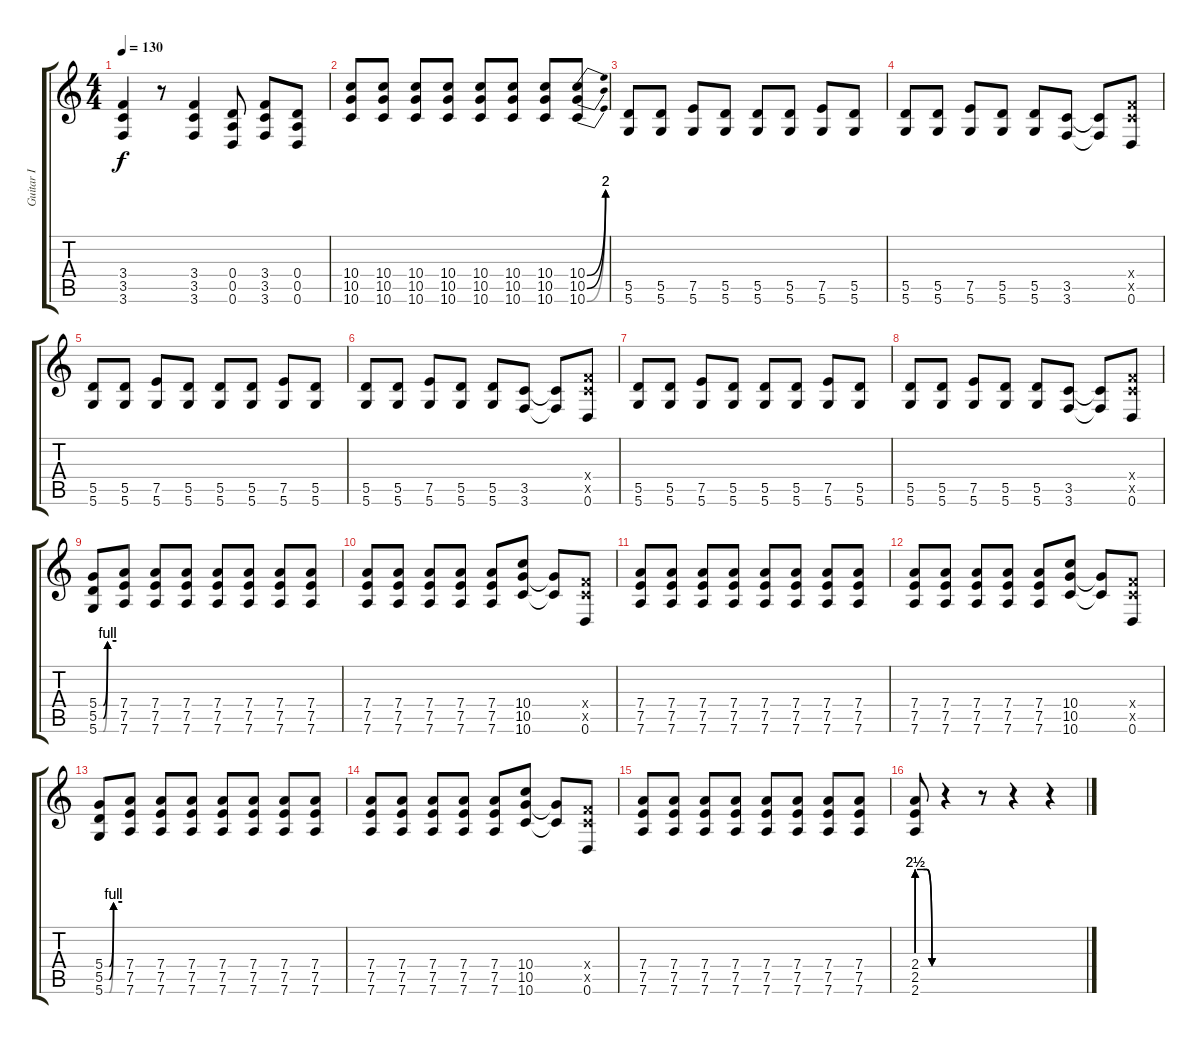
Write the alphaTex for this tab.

\track ("Guitar I" "Guitar I") {instrument distortionguitar}
\staff {score tabs}
\tuning (E4 B3 G3 D3 A2 D2) {hide}
\ts (4 4)
\tempo 130
\clef g2
\ks c
(3.4 3.5 3.6).4{dy f} r.8 (3.4 3.5 3.6).4 (0.4 0.5 0.6).8 (3.4 3.5 3.6).8 (0.4 0.5 0.6).8 |
(10.4 10.5 10.6).8 (10.4 10.5 10.6).8 (10.4 10.5 10.6).8 (10.4 10.5 10.6).8 (10.4 10.5 10.6).8 (10.4 10.5 10.6).8 (10.4 10.5 10.6).8 (10.4{be (bend 0 0 60 8)} 10.5{be (bend 0 0 60 8)} 10.6{be (bend 0 0 60 8)}).8 |
(5.5 5.6).8 (5.5 5.6).8 (7.5 5.6).8 (5.5 5.6).8 (5.5 5.6).8 (5.5 5.6).8 (7.5 5.6).8 (5.5 5.6).8 |
(5.5 5.6).8 (5.5 5.6).8 (7.5 5.6).8 (5.5 5.6).8 (5.5 5.6).8 (3.5 3.6).8 (3.5{t} 3.6{t}).8 (3.4{x} 3.5{x} 0.6).8 |
(5.5 5.6).8 (5.5 5.6).8 (7.5 5.6).8 (5.5 5.6).8 (5.5 5.6).8 (5.5 5.6).8 (7.5 5.6).8 (5.5 5.6).8 |
(5.5 5.6).8 (5.5 5.6).8 (7.5 5.6).8 (5.5 5.6).8 (5.5 5.6).8 (3.5 3.6).8 (3.5{t} 3.6{t}).8 (3.4{x} 3.5{x} 0.6).8 |
(5.5 5.6).8 (5.5 5.6).8 (7.5 5.6).8 (5.5 5.6).8 (5.5 5.6).8 (5.5 5.6).8 (7.5 5.6).8 (5.5 5.6).8 |
(5.5 5.6).8 (5.5 5.6).8 (7.5 5.6).8 (5.5 5.6).8 (5.5 5.6).8 (3.5 3.6).8 (3.5{t} 3.6{t}).8 (3.4{x} 3.5{x} 0.6).8 |
(5.4{be (custom 0 0 15 0 30 4 60 4)} 5.5{be (custom 0 0 15 0 30 4 60 4)} 5.6{be (custom 0 0 15 0 30 4 60 4)}).8 (7.4 7.5 7.6).8 (7.4 7.5 7.6).8 (7.4 7.5 7.6).8 (7.4 7.5 7.6).8 (7.4 7.5 7.6).8 (7.4 7.5 7.6).8 (7.4 7.5 7.6).8 |
(7.4 7.5 7.6).8 (7.4 7.5 7.6).8 (7.4 7.5 7.6).8 (7.4 7.5 7.6).8 (7.4 7.5 7.6).8 (10.4 10.5 10.6).8 (10.5{t} 10.6{t}).8 (3.4{x} 3.5{x} 0.6).8 |
(7.4 7.5 7.6).8 (7.4 7.5 7.6).8 (7.4 7.5 7.6).8 (7.4 7.5 7.6).8 (7.4 7.5 7.6).8 (7.4 7.5 7.6).8 (7.4 7.5 7.6).8 (7.4 7.5 7.6).8 |
(7.4 7.5 7.6).8 (7.4 7.5 7.6).8 (7.4 7.5 7.6).8 (7.4 7.5 7.6).8 (7.4 7.5 7.6).8 (10.4 10.5 10.6).8 (10.5{t} 10.6{t}).8 (3.4{x} 3.5{x} 0.6).8 |
(5.4{be (custom 0 0 15 0 30 4 60 4)} 5.5{be (custom 0 0 15 0 30 4 60 4)} 5.6{be (custom 0 0 15 0 30 4 60 4)}).8 (7.4 7.5 7.6).8 (7.4 7.5 7.6).8 (7.4 7.5 7.6).8 (7.4 7.5 7.6).8 (7.4 7.5 7.6).8 (7.4 7.5 7.6).8 (7.4 7.5 7.6).8 |
(7.4 7.5 7.6).8 (7.4 7.5 7.6).8 (7.4 7.5 7.6).8 (7.4 7.5 7.6).8 (7.4 7.5 7.6).8 (10.4 10.5 10.6).8 (10.5{t} 10.6{t}).8 (3.4{x} 3.5{x} 0.6).8 |
(7.4 7.5 7.6).8 (7.4 7.5 7.6).8 (7.4 7.5 7.6).8 (7.4 7.5 7.6).8 (7.4 7.5 7.6).8 (7.4 7.5 7.6).8 (7.4 7.5 7.6).8 (7.4 7.5 7.6).8 |
(2.4{be (custom 0 10 20 10 30 10 45 0 60 0)} 2.5{be (custom 0 10 30 10 45 0 60 0)} 2.6{be (custom 0 10 30 10 45 0 60 0)}).8 r.4 r.8 r.4 r.4
